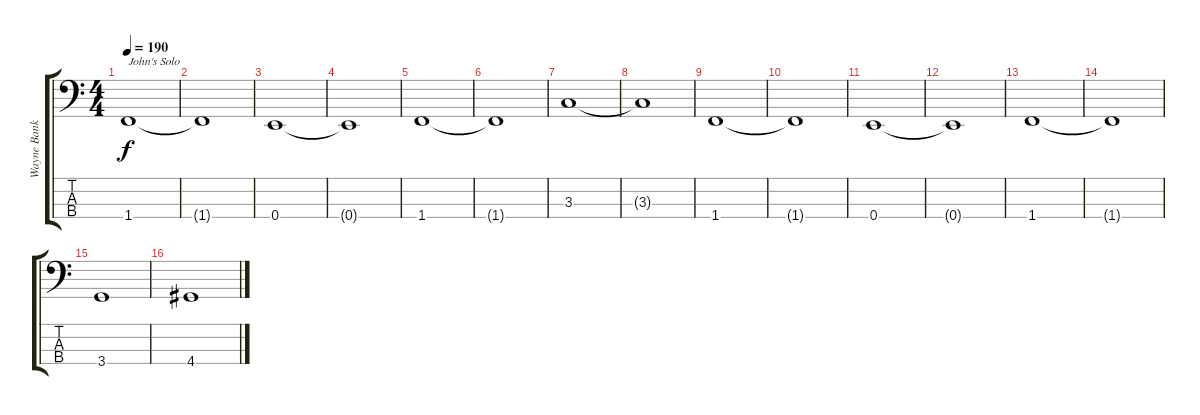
\track ("Wayne Banks" "Wayne Bank") {instrument electricbasspick}
\staff {score tabs}
\tuning (G2 D2 A1 E1) {hide}
\ts (4 4)
\tempo 190
\clef f4
\ks c
1.4.1{txt "John's Solo" dy f} |
1.4{t}.1 |
0.4.1 |
0.4{t}.1 |
1.4.1 |
1.4{t}.1 |
3.3.1 |
3.3{t}.1 |
1.4.1 |
1.4{t}.1 |
0.4.1 |
0.4{t}.1 |
1.4.1 |
1.4{t}.1 |
3.4.1 |
4.4.1
